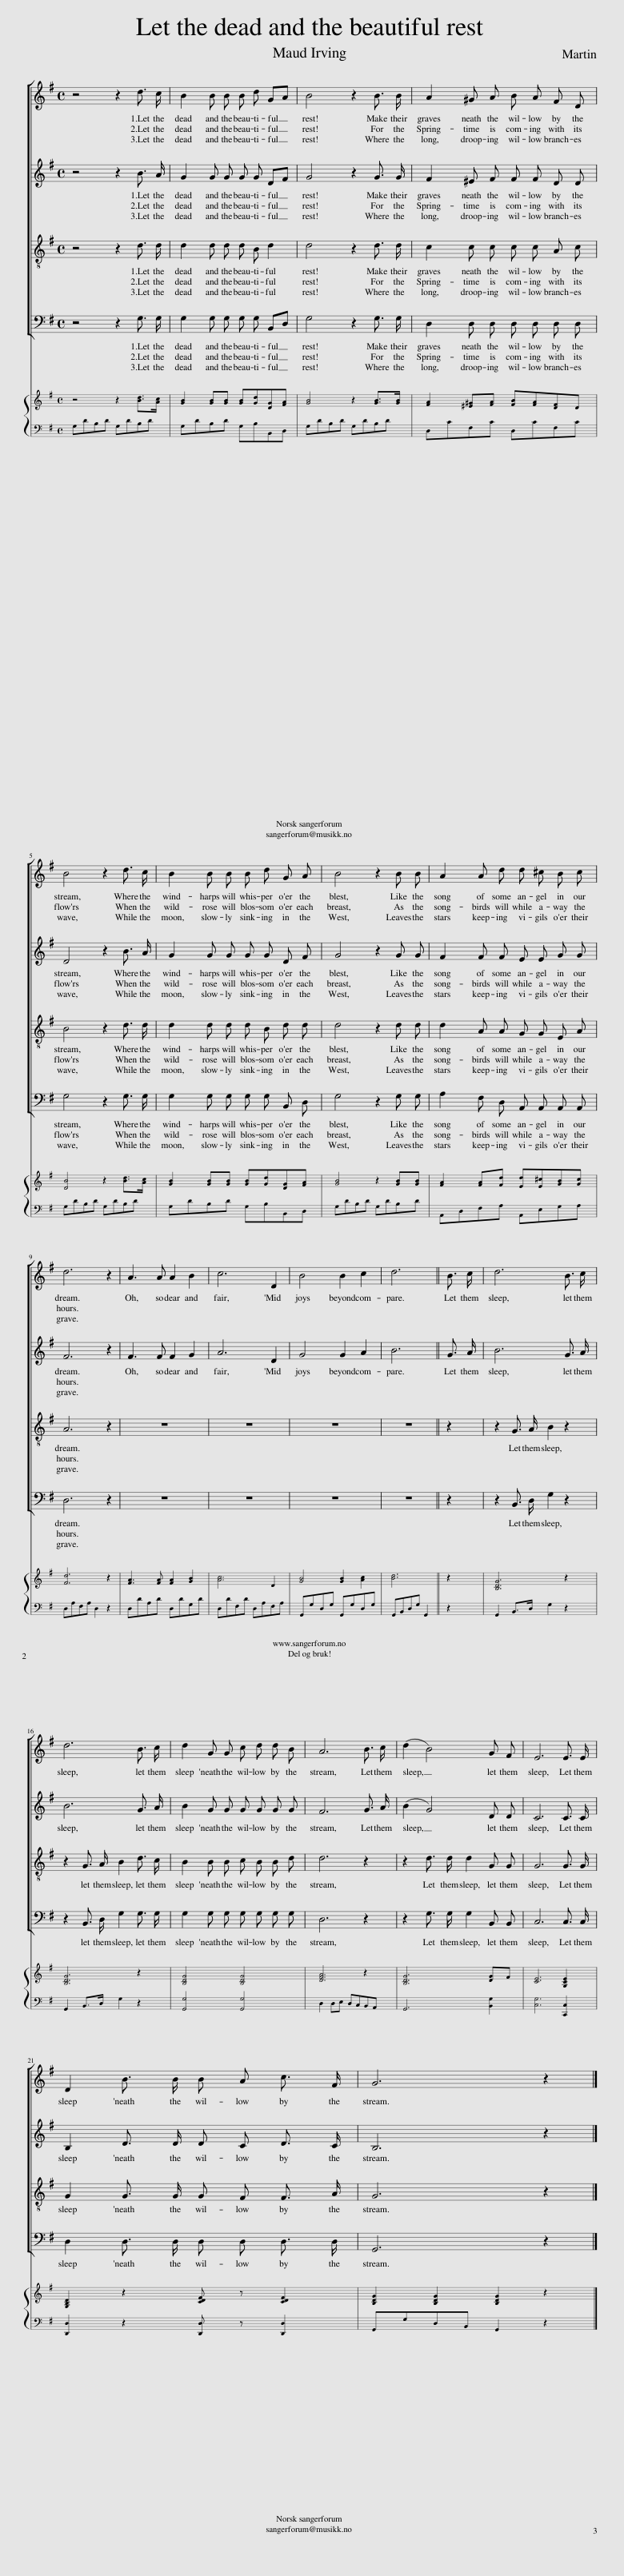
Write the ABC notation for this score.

X:1
%%score [ 1 2 3 4 ] { 5 | 6 }
L:1/8
M:4/4
I:linebreak $
K:G
V:1 treble
V:2 treble
V:3 treble-8
V:4 bass
V:5 treble
V:6 bass
V:1
 z4 z2 d3/2 c/ | B2 B B B d GA | B4 z2 B3/2 B/ | A2 ^G A B A F D |$ B4 z2 d3/2 c/ | %5
 B2 B B B d G A | B4 z2 B B | A2 A d d ^c B c |$ d6 z2 | A3 A A2 B2 | %10
 c6 D2 | B4 B2 c2 | d6 || B3/2 c/ | d6 B3/2 c/ |$ %15
 d6 B3/2 c/ | d2 G G c d d B | A6 B3/2 c/ | (d2 B4) G F | E6 E3/2 E/ |$ %20
 D2 B3/2 B/ B A c3/2 F/ | G6 z2 |] %22
V:2
 z4 z2 B3/2 A/ | G2 G G G G DF | G4 z2 G3/2 G/ | F2 ^E F F F D D |$ D4 z2 B3/2 A/ | %5
 G2 G G G G D F | G4 z2 G G | F2 F F E E G G |$ F6 z2 | F3 F F2 G2 | %10
 A6 D2 | G4 G2 A2 | B6 || G3/2 A/ | B6 G3/2 A/ |$ %15
 B6 G3/2 A/ | B2 G G G G G G | F6 G3/2 A/ | (B2 G4) D D | C6 C3/2 C/ |$ %20
 B,2 D3/2 D/ D C D3/2 C/ | B,6 z2 |] %22
V:3
 z4 z2 d3/2 d/ | d2 d d d B d2 | d4 z2 d3/2 d/ | c2 c c c c A c |$ B4 z2 d3/2 d/ | %5
 d2 d d d B d d | d4 z2 d d | d2 A A G G E A |$ A6 z2 | z8 | %10
 z8 | z8 | z6 || z2 | z2 G3/2 A/ B2 z2 |$ %15
 z2 G3/2 A/ B2 d3/2 c/ | B2 B B c B B d | d6 z2 | z2 d3/2 d/ d2 G G | G6 G3/2 G/ |$ %20
 G2 G3/2 G/ G F F3/2 A/ | G6 z2 |] %22
V:4
 z4 z2 G,3/2 G,/ | G,2 G, G, G, G, B,,D, | G,4 z2 G,3/2 G,/ | D,2 D, D, D, D, D, D, |$ G,4 z2 G,3/2 G,/ | %5
 G,2 G, G, G, G, B,, D, | G,4 z2 G, G, | A,2 F, D, A,, A,, A,, A,, |$ D,6 z2 | z8 | %10
 z8 | z8 | z6 || z2 | z2 B,,3/2 D,/ G,2 z2 |$ %15
 z2 B,,3/2 D,/ G,2 G,3/2 G,/ | G,2 G, G, G, G, G, G, | D,6 z2 | z2 G,3/2 G,/ G,2 B,, B,, | C,6 C,3/2 C,/ |$ %20
 D,2 D,3/2 D,/ D, D, D,3/2 D,/ | G,,6 z2 |] %22
V:5
 z4 z2 [Bd]>[Ac] | [GB]2 [GB][GB] [GB][Gd][DG][FA] | [GB]4 z2 [GB]>[GB] | [FA]2 [^E^G][FA] [FB][FA][DF]D |$ [DB]4 z2 [Bd]>[Ac] | %5
 [GB]2 [GB][GB] [GB][Gd][DG][FA] | [GB]4 z2 [GB][GB] | [FA]2 [FA][Fd] [Ed][E^c][GB][Gc] |$ [Fd]6 z2 | [FA]3 [FA] [FA]2 [GB]2 | %10
 [Ac]6 D2 | [GB]4 [GB]2 [Ac]2 | [Bd]6 || z2 | [B,DG]6 z2 |$ %15
 [B,DG]6 z2 | [B,DG]4 [B,DG]4 | [DFA]6 z2 | [B,DG]6 [DG]F | [CE]6 [G,CE]2 |$ %20
 [G,B,D]2 z2 [CDF] z [CDF]2 | [B,DG]2 [B,DG]2 [B,DG]2 z2 |] %22
V:6
 G,DB,D G,DB,D | G,DB,D G,B,B,,D, | G,DB,D G,DB,D | D,CF,C D,CF,C |$ G,DB,D G,DB,D | %5
 G,DB,D G,B,B,,D, | G,DB,D G,DB,D | A,,D,F,A, A,,E,G,A, |$ D,A,F,A, D,2 z2 | D,DA,D D,DG,D | %10
 D,DF,D D,A,F,A, | G,,G,D,G, G,,G,D,G, | G,,B,,D,G, G,,2 || z2 | G,,2 B,,>D, G,2 z2 |$ %15
 G,,2 B,,>D, G,2 z2 | [G,,G,]4 [G,,G,]4 | D,2 D,E, D,C,B,,A,, | G,,6 [B,,G,]2 | [C,G,]6 [C,,C,]2 |$ %20
 [D,,D,]2 z2 [D,,D,] z [D,,D,]2 | G,,G,D,B,, G,,2 z2 |] %22
